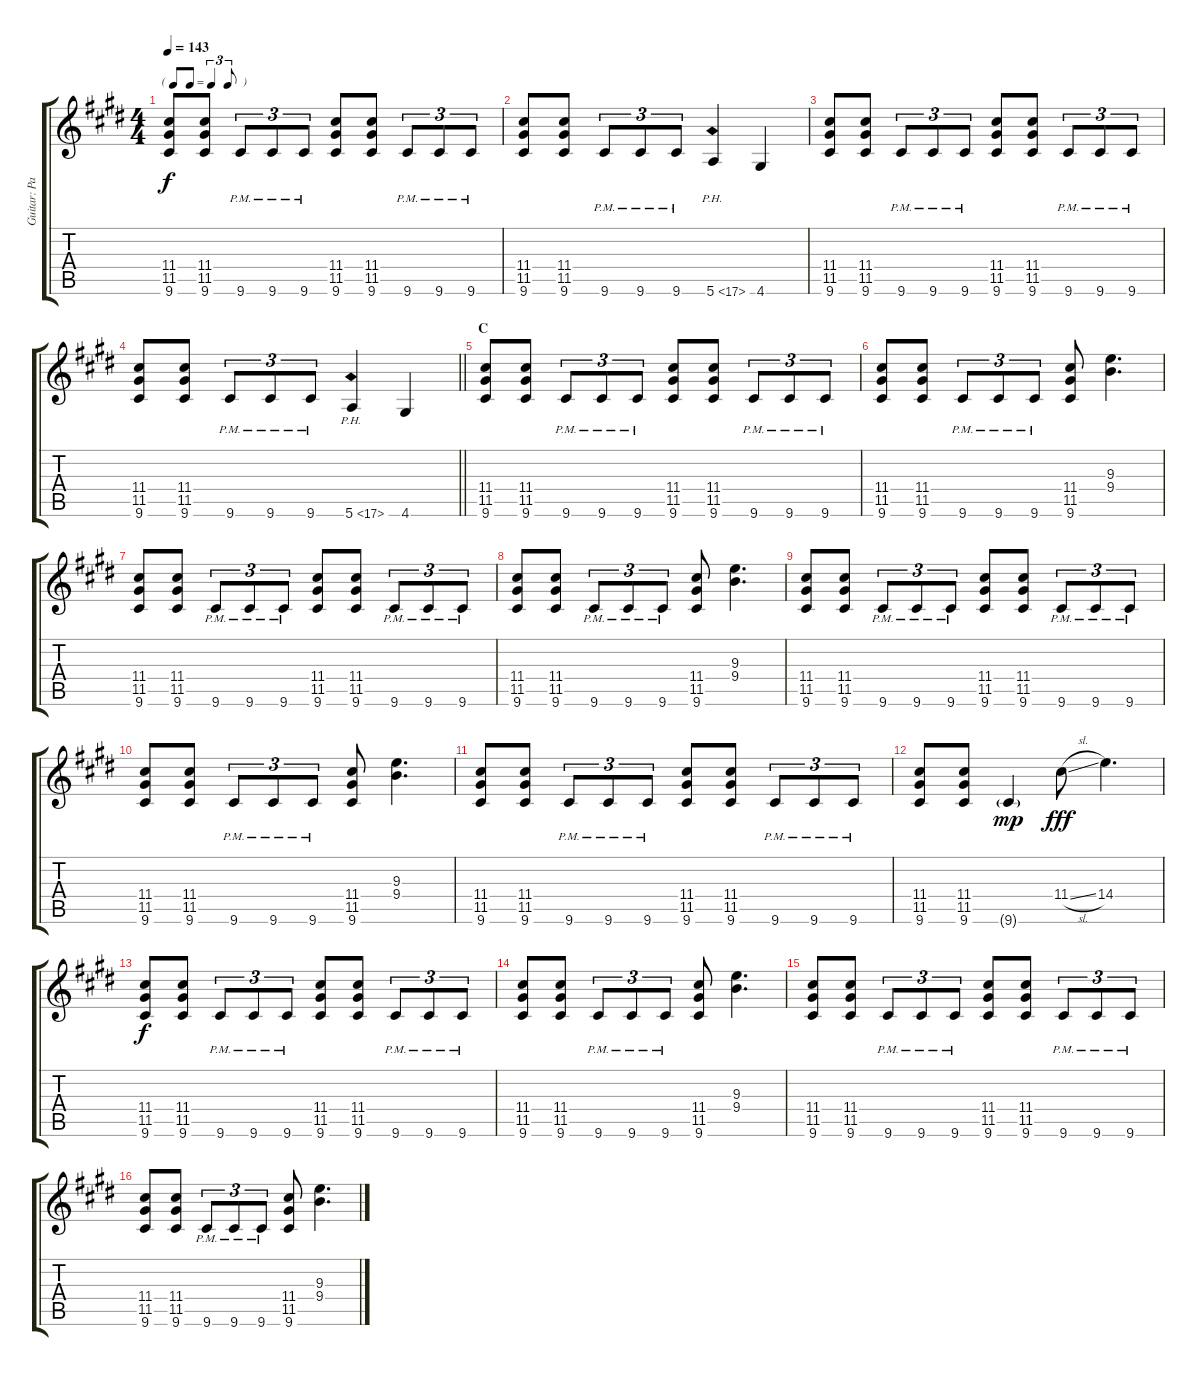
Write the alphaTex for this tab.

\track ("Guitar: Paul" "Guitar: Pa") {instrument distortionguitar}
\staff {score tabs}
\tuning (E4 B3 G3 D3 A2 E2) {hide}
\ts (4 4)
\tf triplet8th
\tempo 143
\clef g2
\ks e
(11.4 11.5 9.6).8{dy f} (11.4 11.5 9.6).8 9.6{pm}.8{tu (3 2)} 9.6{pm}.8{tu (3 2)} 9.6{pm}.8{tu (3 2)} (11.4 11.5 9.6).8 (11.4 11.5 9.6).8 9.6{pm}.8{tu (3 2)} 9.6{pm}.8{tu (3 2)} 9.6{pm}.8{tu (3 2)} |
(11.4 11.5 9.6).8 (11.4 11.5 9.6).8 9.6{pm}.8{tu (3 2)} 9.6{pm}.8{tu (3 2)} 9.6{pm}.8{tu (3 2)} 5.6{ph 12}.4 4.6.4 |
(11.4 11.5 9.6).8 (11.4 11.5 9.6).8 9.6{pm}.8{tu (3 2)} 9.6{pm}.8{tu (3 2)} 9.6{pm}.8{tu (3 2)} (11.4 11.5 9.6).8 (11.4 11.5 9.6).8 9.6{pm}.8{tu (3 2)} 9.6{pm}.8{tu (3 2)} 9.6{pm}.8{tu (3 2)} |
\barLineRight lightlight
(11.4 11.5 9.6).8 (11.4 11.5 9.6).8 9.6{pm}.8{tu (3 2)} 9.6{pm}.8{tu (3 2)} 9.6{pm}.8{tu (3 2)} 5.6{ph 12}.4 4.6.4 |
\section ("" "C")
(11.4 11.5 9.6).8 (11.4 11.5 9.6).8 9.6{pm}.8{tu (3 2)} 9.6{pm}.8{tu (3 2)} 9.6{pm}.8{tu (3 2)} (11.4 11.5 9.6).8 (11.4 11.5 9.6).8 9.6{pm}.8{tu (3 2)} 9.6{pm}.8{tu (3 2)} 9.6{pm}.8{tu (3 2)} |
(11.4 11.5 9.6).8 (11.4 11.5 9.6).8 9.6{pm}.8{tu (3 2)} 9.6{pm}.8{tu (3 2)} 9.6{pm}.8{tu (3 2)} (11.4 11.5 9.6).8 (9.3 9.4).4{d} |
(11.4 11.5 9.6).8 (11.4 11.5 9.6).8 9.6{pm}.8{tu (3 2)} 9.6{pm}.8{tu (3 2)} 9.6{pm}.8{tu (3 2)} (11.4 11.5 9.6).8 (11.4 11.5 9.6).8 9.6{pm}.8{tu (3 2)} 9.6{pm}.8{tu (3 2)} 9.6{pm}.8{tu (3 2)} |
(11.4 11.5 9.6).8 (11.4 11.5 9.6).8 9.6{pm}.8{tu (3 2)} 9.6{pm}.8{tu (3 2)} 9.6{pm}.8{tu (3 2)} (11.4 11.5 9.6).8 (9.3 9.4).4{d} |
(11.4 11.5 9.6).8 (11.4 11.5 9.6).8 9.6{pm}.8{tu (3 2)} 9.6{pm}.8{tu (3 2)} 9.6{pm}.8{tu (3 2)} (11.4 11.5 9.6).8 (11.4 11.5 9.6).8 9.6{pm}.8{tu (3 2)} 9.6{pm}.8{tu (3 2)} 9.6{pm}.8{tu (3 2)} |
(11.4 11.5 9.6).8 (11.4 11.5 9.6).8 9.6{pm}.8{tu (3 2)} 9.6{pm}.8{tu (3 2)} 9.6{pm}.8{tu (3 2)} (11.4 11.5 9.6).8 (9.3 9.4).4{d} |
(11.4 11.5 9.6).8 (11.4 11.5 9.6).8 9.6{pm}.8{tu (3 2)} 9.6{pm}.8{tu (3 2)} 9.6{pm}.8{tu (3 2)} (11.4 11.5 9.6).8 (11.4 11.5 9.6).8 9.6{pm}.8{tu (3 2)} 9.6{pm}.8{tu (3 2)} 9.6{pm}.8{tu (3 2)} |
(11.4 11.5 9.6).8 (11.4 11.5 9.6).8 9.6{g}.4{dy mp} 11.4{sl}.8{dy fff} 14.4.4{d} |
(11.4 11.5 9.6).8{dy f} (11.4 11.5 9.6).8 9.6{pm}.8{tu (3 2)} 9.6{pm}.8{tu (3 2)} 9.6{pm}.8{tu (3 2)} (11.4 11.5 9.6).8 (11.4 11.5 9.6).8 9.6{pm}.8{tu (3 2)} 9.6{pm}.8{tu (3 2)} 9.6{pm}.8{tu (3 2)} |
(11.4 11.5 9.6).8 (11.4 11.5 9.6).8 9.6{pm}.8{tu (3 2)} 9.6{pm}.8{tu (3 2)} 9.6{pm}.8{tu (3 2)} (11.4 11.5 9.6).8 (9.3 9.4).4{d} |
(11.4 11.5 9.6).8 (11.4 11.5 9.6).8 9.6{pm}.8{tu (3 2)} 9.6{pm}.8{tu (3 2)} 9.6{pm}.8{tu (3 2)} (11.4 11.5 9.6).8 (11.4 11.5 9.6).8 9.6{pm}.8{tu (3 2)} 9.6{pm}.8{tu (3 2)} 9.6{pm}.8{tu (3 2)} |
(11.4 11.5 9.6).8 (11.4 11.5 9.6).8 9.6{pm}.8{tu (3 2)} 9.6{pm}.8{tu (3 2)} 9.6{pm}.8{tu (3 2)} (11.4 11.5 9.6).8 (9.3 9.4).4{d}
